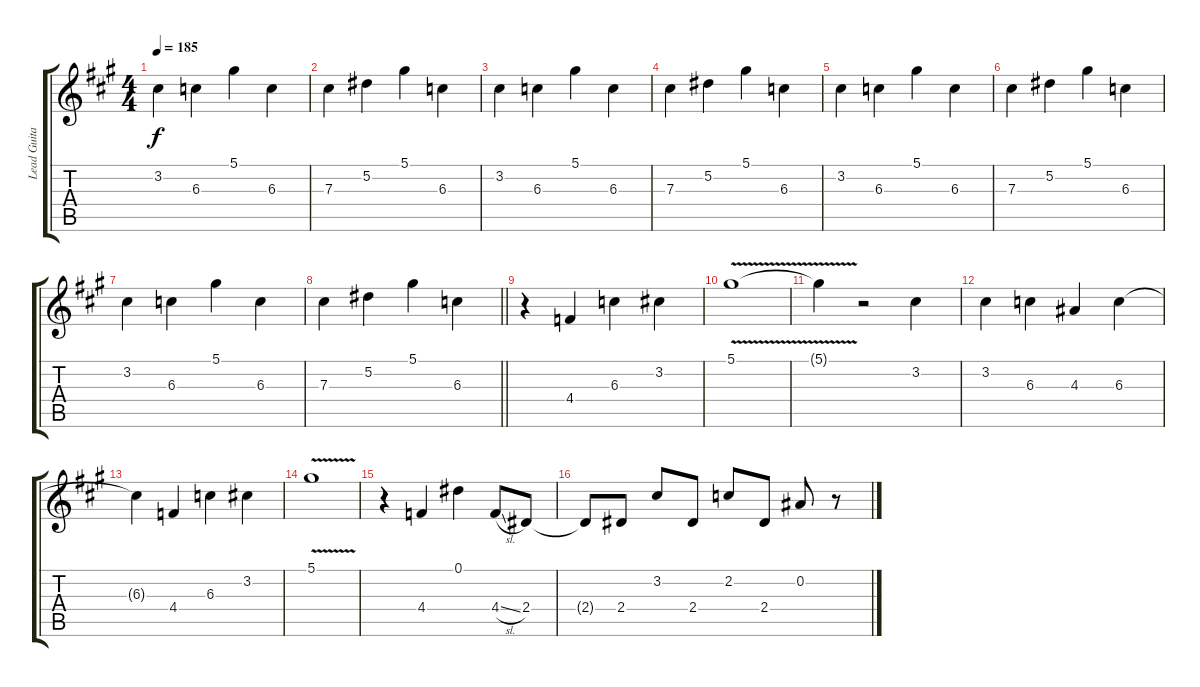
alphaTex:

\track ("Lead Guitar" "Lead Guita") {instrument distortionguitar}
\staff {score tabs}
\tuning (Eb4 Bb3 Gb3 Db3 Ab2 Db2) {hide}
\ts (4 4)
\tempo 185
\clef g2
\ks f#minor
3.2.4{dy f} 6.3.4 5.1.4 6.3.4 |
7.3.4 5.2.4 5.1.4 6.3.4 |
3.2.4 6.3.4 5.1.4 6.3.4 |
7.3.4 5.2.4 5.1.4 6.3.4 |
3.2.4 6.3.4 5.1.4 6.3.4 |
7.3.4 5.2.4 5.1.4 6.3.4 |
3.2.4 6.3.4 5.1.4 6.3.4 |
\barLineRight lightlight
7.3.4 5.2.4 5.1.4 6.3.4 |
r.4 4.4.4 6.3.4 3.2.4 |
5.1{v}.1 |
5.1{t}.4 r.2 3.2.4 |
3.2.4 6.3.4 4.3.4 6.3.4 |
6.3{t}.4 4.4.4 6.3.4 3.2.4 |
5.1{v}.1 |
r.4 4.4.4 0.1.4 4.4{sl}.8 2.4.8 |
2.4{t}.8 2.4.8 3.2.8 2.4.8 2.2.8 2.4.8 0.2.8 r.8
